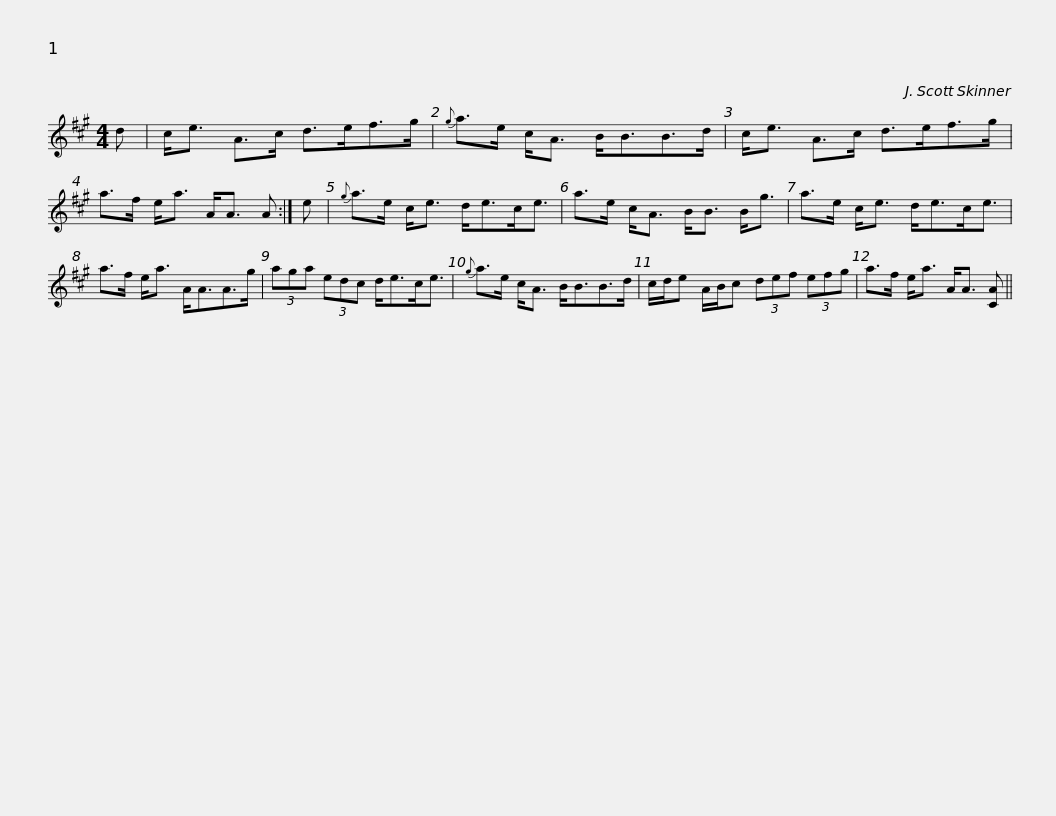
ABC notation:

X:1
L:1/8
M:4/4
I:linebreak $
K:A
V:1 treble
V:1
 d | c<e A>c d>ef>g |{g} a>e c<A B<BB>d | c<e A>c d>ef>g | a>f e<a A<A A :| %5
 e |${g} a>e c<e d<ec<e | a>e c<A B<B B<g | a>e c<e d<ec<e | a>f e<a A<AA>g |$ %10
 (3aga (3edc d<ec<e |{g} a>e c<A B<BB>d | c/d/e A/B/c (3def (3efg | a>f e<a A<A [CA] || %14
